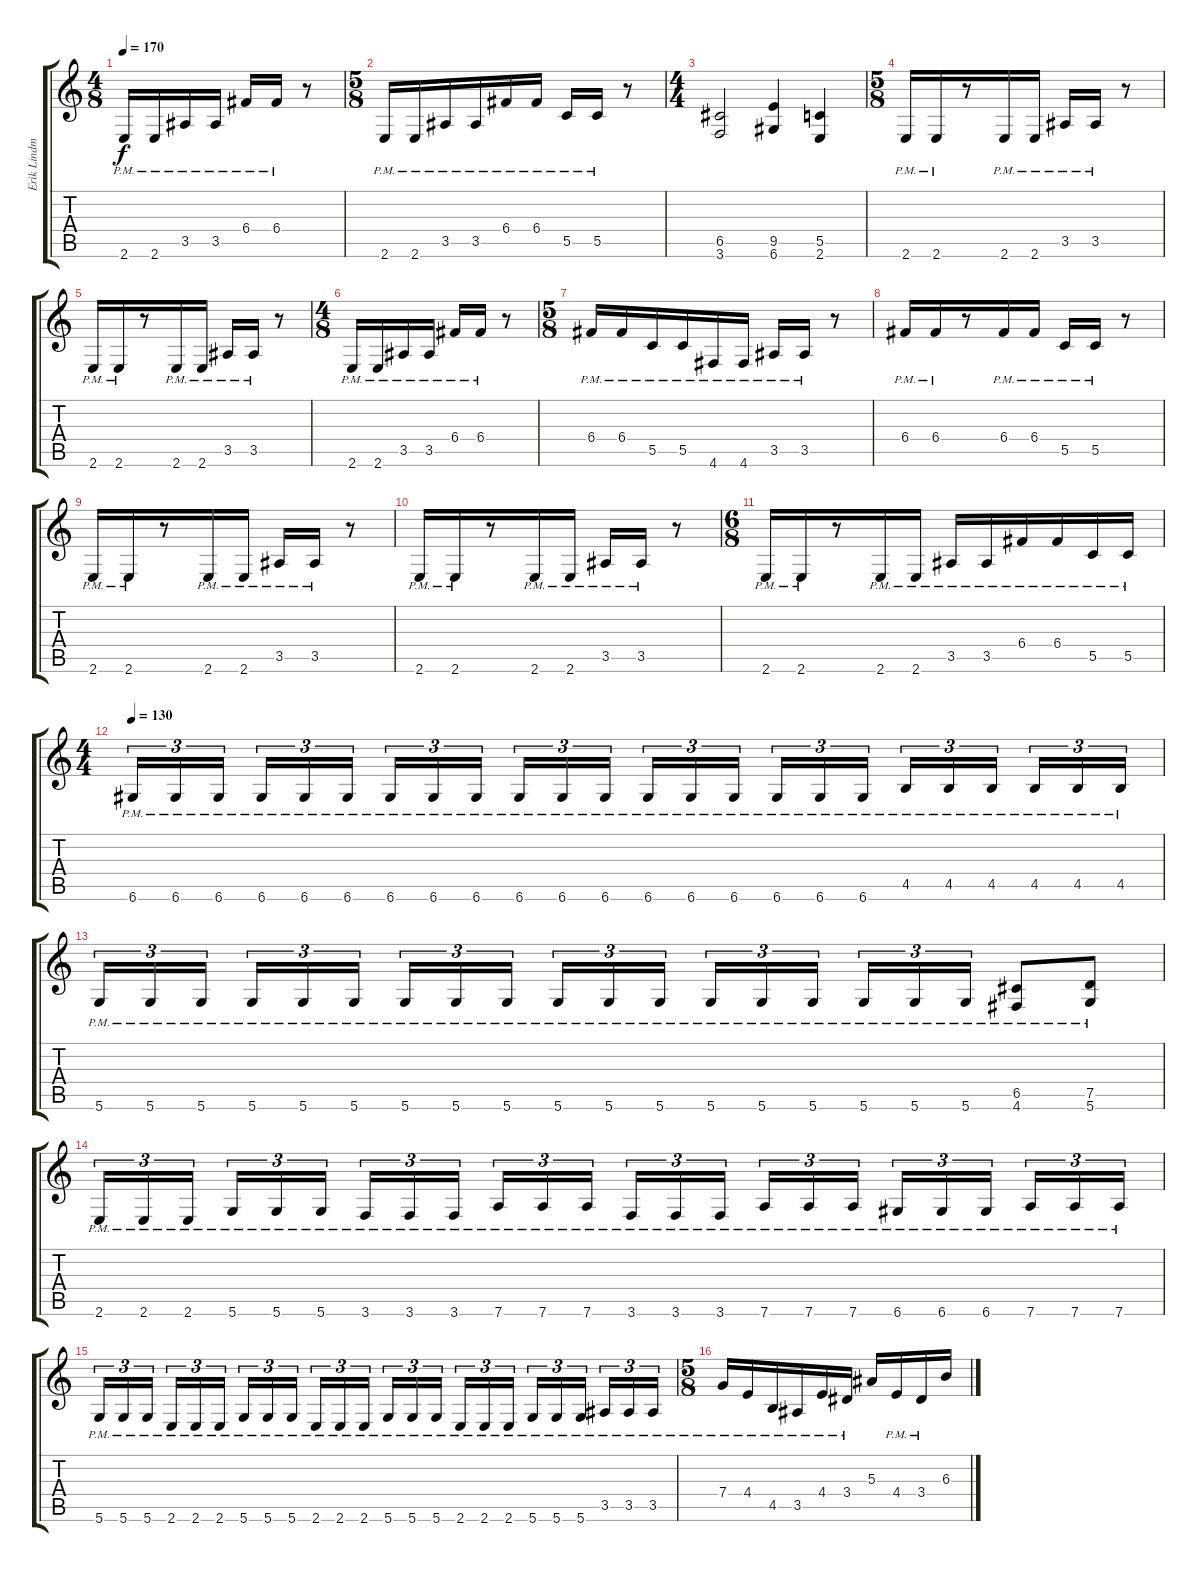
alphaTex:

\track ("Erik Lindmark" "Erik Lindm") {instrument distortionguitar}
\staff {score tabs}
\tuning (D4 A3 F3 C3 G2 D2) {hide}
\ts (4 8)
\tempo 170
\clef g2
\ks c
2.6{pm}.16{dy f} 2.6{pm}.16 3.5{pm}.16 3.5{pm}.16 6.4{pm}.16 6.4{pm}.16 r.8 |
\ts (5 8)
2.6{pm}.16 2.6{pm}.16 3.5{pm}.16 3.5{pm}.16 6.4{pm}.16 6.4{pm}.16 5.5{pm}.16 5.5{pm}.16 r.8 |
\ts (4 4)
(6.5 3.6).2 (9.5 6.6).4 (5.5 2.6).4 |
\ts (5 8)
2.6{pm}.16 2.6{pm}.16 r.8 2.6{pm}.16 2.6{pm}.16 3.5{pm}.16 3.5{pm}.16 r.8 |
2.6{pm}.16 2.6{pm}.16 r.8 2.6{pm}.16 2.6{pm}.16 3.5{pm}.16 3.5{pm}.16 r.8 |
\ts (4 8)
2.6{pm}.16 2.6{pm}.16 3.5{pm}.16 3.5{pm}.16 6.4{pm}.16 6.4{pm}.16 r.8 |
\ts (5 8)
6.4{pm}.16 6.4{pm}.16 5.5{pm}.16 5.5{pm}.16 4.6{pm}.16 4.6{pm}.16 3.5{pm}.16 3.5{pm}.16 r.8 |
6.4{pm}.16 6.4{pm}.16 r.8 6.4{pm}.16 6.4{pm}.16 5.5{pm}.16 5.5{pm}.16 r.8 |
2.6{pm}.16 2.6{pm}.16 r.8 2.6{pm}.16 2.6{pm}.16 3.5{pm}.16 3.5{pm}.16 r.8 |
2.6{pm}.16 2.6{pm}.16 r.8 2.6{pm}.16 2.6{pm}.16 3.5{pm}.16 3.5{pm}.16 r.8 |
\ts (6 8)
2.6{pm}.16 2.6{pm}.16 r.8 2.6{pm}.16 2.6{pm}.16 3.5{pm}.16 3.5{pm}.16 6.4{pm}.16 6.4{pm}.16 5.5{pm}.16 5.5{pm}.16 |
\ts (4 4)
\tempo 130
6.6{pm}.16{tu (3 2)} 6.6{pm}.16{tu (3 2)} 6.6{pm}.16{tu (3 2) beam splitsecondary} 6.6{pm}.16{tu (3 2)} 6.6{pm}.16{tu (3 2)} 6.6{pm}.16{tu (3 2)} 6.6{pm}.16{tu (3 2)} 6.6{pm}.16{tu (3 2)} 6.6{pm}.16{tu (3 2) beam splitsecondary} 6.6{pm}.16{tu (3 2)} 6.6{pm}.16{tu (3 2)} 6.6{pm}.16{tu (3 2)} 6.6{pm}.16{tu (3 2)} 6.6{pm}.16{tu (3 2)} 6.6{pm}.16{tu (3 2) beam splitsecondary} 6.6{pm}.16{tu (3 2)} 6.6{pm}.16{tu (3 2)} 6.6{pm}.16{tu (3 2)} 4.5{pm}.16{tu (3 2)} 4.5{pm}.16{tu (3 2)} 4.5{pm}.16{tu (3 2) beam splitsecondary} 4.5{pm}.16{tu (3 2)} 4.5{pm}.16{tu (3 2)} 4.5{pm}.16{tu (3 2)} |
5.6{pm}.16{tu (3 2)} 5.6{pm}.16{tu (3 2)} 5.6{pm}.16{tu (3 2) beam splitsecondary} 5.6{pm}.16{tu (3 2)} 5.6{pm}.16{tu (3 2)} 5.6{pm}.16{tu (3 2)} 5.6{pm}.16{tu (3 2)} 5.6{pm}.16{tu (3 2)} 5.6{pm}.16{tu (3 2) beam splitsecondary} 5.6{pm}.16{tu (3 2)} 5.6{pm}.16{tu (3 2)} 5.6{pm}.16{tu (3 2)} 5.6{pm}.16{tu (3 2)} 5.6{pm}.16{tu (3 2)} 5.6{pm}.16{tu (3 2) beam splitsecondary} 5.6{pm}.16{tu (3 2)} 5.6{pm}.16{tu (3 2)} 5.6{pm}.16{tu (3 2)} (6.5{pm} 4.6{pm}).8 (7.5{pm} 5.6{pm}).8 |
2.6{pm}.16{tu (3 2)} 2.6{pm}.16{tu (3 2)} 2.6{pm}.16{tu (3 2) beam splitsecondary} 5.6{pm}.16{tu (3 2)} 5.6{pm}.16{tu (3 2)} 5.6{pm}.16{tu (3 2)} 3.6{pm}.16{tu (3 2)} 3.6{pm}.16{tu (3 2)} 3.6{pm}.16{tu (3 2) beam splitsecondary} 7.6{pm}.16{tu (3 2)} 7.6{pm}.16{tu (3 2)} 7.6{pm}.16{tu (3 2)} 3.6{pm}.16{tu (3 2)} 3.6{pm}.16{tu (3 2)} 3.6{pm}.16{tu (3 2) beam splitsecondary} 7.6{pm}.16{tu (3 2)} 7.6{pm}.16{tu (3 2)} 7.6{pm}.16{tu (3 2)} 6.6{pm}.16{tu (3 2)} 6.6{pm}.16{tu (3 2)} 6.6{pm}.16{tu (3 2) beam splitsecondary} 7.6{pm}.16{tu (3 2)} 7.6{pm}.16{tu (3 2)} 7.6{pm}.16{tu (3 2)} |
5.6{pm}.16{tu (3 2)} 5.6{pm}.16{tu (3 2)} 5.6{pm}.16{tu (3 2) beam splitsecondary} 2.6{pm}.16{tu (3 2)} 2.6{pm}.16{tu (3 2)} 2.6{pm}.16{tu (3 2)} 5.6{pm}.16{tu (3 2)} 5.6{pm}.16{tu (3 2)} 5.6{pm}.16{tu (3 2) beam splitsecondary} 2.6{pm}.16{tu (3 2)} 2.6{pm}.16{tu (3 2)} 2.6{pm}.16{tu (3 2)} 5.6{pm}.16{tu (3 2)} 5.6{pm}.16{tu (3 2)} 5.6{pm}.16{tu (3 2) beam splitsecondary} 2.6{pm}.16{tu (3 2)} 2.6{pm}.16{tu (3 2)} 2.6{pm}.16{tu (3 2)} 5.6{pm}.16{tu (3 2)} 5.6{pm}.16{tu (3 2)} 5.6{pm}.16{tu (3 2) beam splitsecondary} 3.5{pm}.16{tu (3 2)} 3.5{pm}.16{tu (3 2)} 3.5{pm}.16{tu (3 2)} |
\ts (5 8)
7.4{pm}.16 4.4{pm}.16 4.5{pm}.16 3.5{pm}.16 4.4{pm}.16 3.4{pm}.16 5.3.16 4.4{pm}.16 3.4{pm}.16 6.3.16
